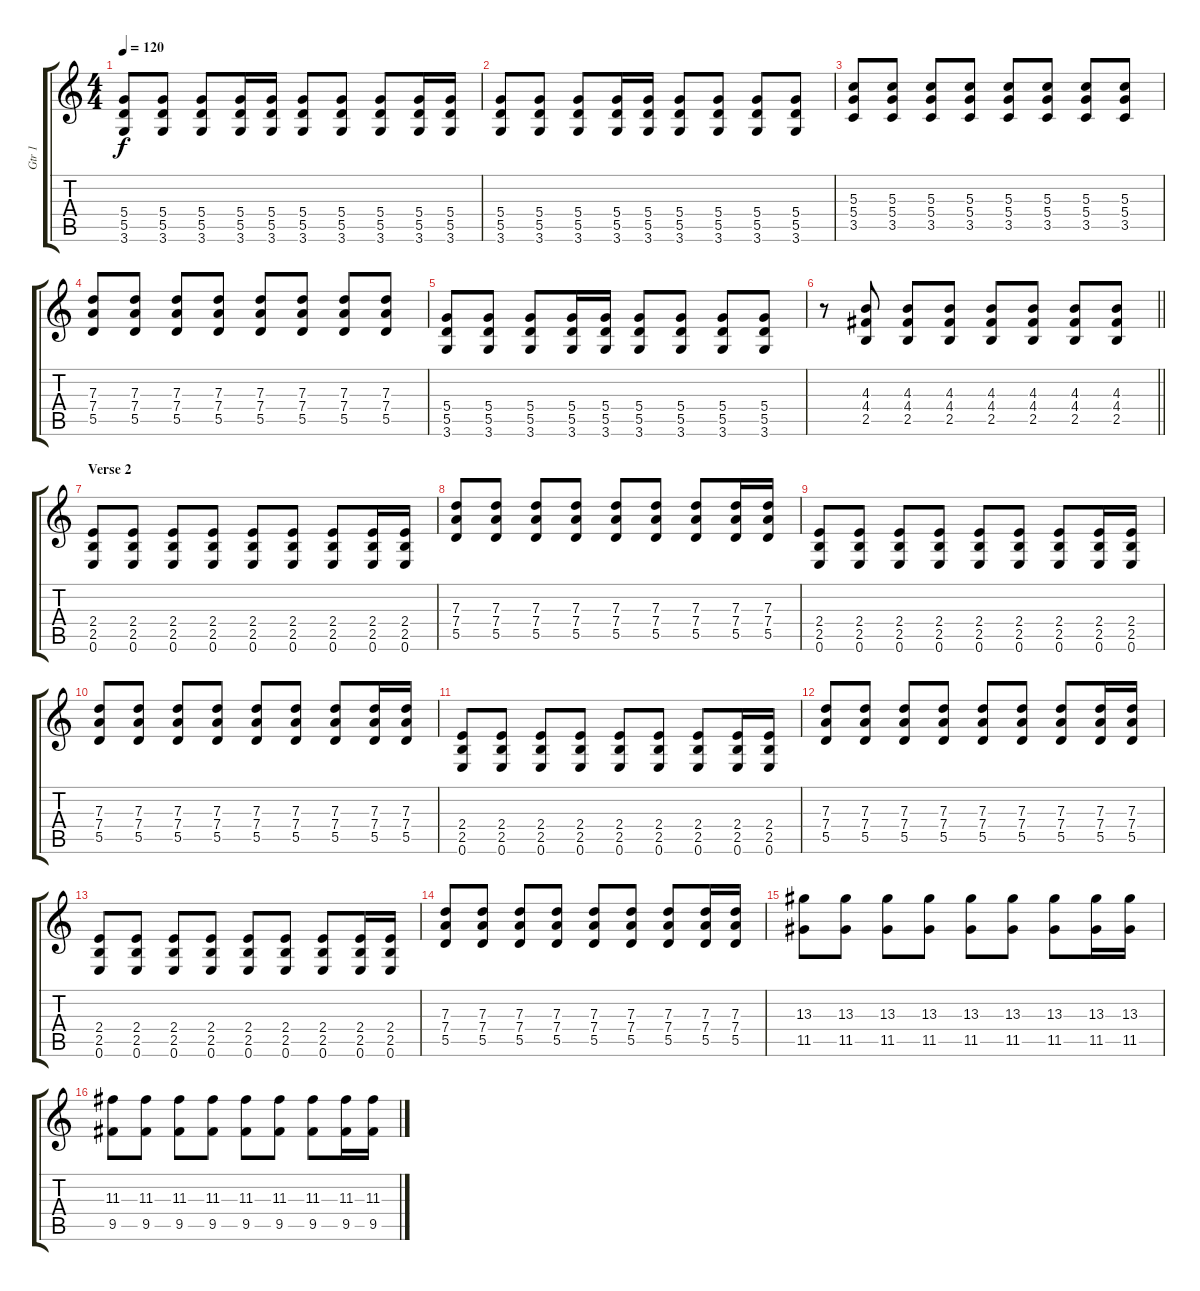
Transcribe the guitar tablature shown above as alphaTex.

\track ("Gtr 1" "Gtr 1") {instrument overdrivenguitar}
\staff {score tabs}
\tuning (E4 B3 G3 D3 A2 E2) {hide}
\ts (4 4)
\tempo 120
\clef g2
\ks c
(5.4 5.5 3.6).8{dy f} (5.4 5.5 3.6).8 (5.4 5.5 3.6).8 (5.4 5.5 3.6).16 (5.4 5.5 3.6).16 (5.4 5.5 3.6).8 (5.4 5.5 3.6).8 (5.4 5.5 3.6).8 (5.4 5.5 3.6).16 (5.4 5.5 3.6).16 |
(5.4 5.5 3.6).8 (5.4 5.5 3.6).8 (5.4 5.5 3.6).8 (5.4 5.5 3.6).16 (5.4 5.5 3.6).16 (5.4 5.5 3.6).8 (5.4 5.5 3.6).8 (5.4 5.5 3.6).8 (5.4 5.5 3.6).8 |
(5.3 5.4 3.5).8 (5.3 5.4 3.5).8 (5.3 5.4 3.5).8 (5.3 5.4 3.5).8 (5.3 5.4 3.5).8 (5.3 5.4 3.5).8 (5.3 5.4 3.5).8 (5.3 5.4 3.5).8 |
(7.3 7.4 5.5).8 (7.3 7.4 5.5).8 (7.3 7.4 5.5).8 (7.3 7.4 5.5).8 (7.3 7.4 5.5).8 (7.3 7.4 5.5).8 (7.3 7.4 5.5).8 (7.3 7.4 5.5).8 |
(5.4 5.5 3.6).8 (5.4 5.5 3.6).8 (5.4 5.5 3.6).8 (5.4 5.5 3.6).16 (5.4 5.5 3.6).16 (5.4 5.5 3.6).8 (5.4 5.5 3.6).8 (5.4 5.5 3.6).8 (5.4 5.5 3.6).8 |
\barLineRight lightlight
r.8 (4.3 4.4 2.5).8 (4.3 4.4 2.5).8 (4.3 4.4 2.5).8 (4.3 4.4 2.5).8 (4.3 4.4 2.5).8 (4.3 4.4 2.5).8 (4.3 4.4 2.5).8 |
\section ("" "Verse 2")
(2.4 2.5 0.6).8 (2.4 2.5 0.6).8 (2.4 2.5 0.6).8 (2.4 2.5 0.6).8 (2.4 2.5 0.6).8 (2.4 2.5 0.6).8 (2.4 2.5 0.6).8 (2.4 2.5 0.6).16 (2.4 2.5 0.6).16 |
(7.3 7.4 5.5).8 (7.3 7.4 5.5).8 (7.3 7.4 5.5).8 (7.3 7.4 5.5).8 (7.3 7.4 5.5).8 (7.3 7.4 5.5).8 (7.3 7.4 5.5).8 (7.3 7.4 5.5).16 (7.3 7.4 5.5).16 |
(2.4 2.5 0.6).8 (2.4 2.5 0.6).8 (2.4 2.5 0.6).8 (2.4 2.5 0.6).8 (2.4 2.5 0.6).8 (2.4 2.5 0.6).8 (2.4 2.5 0.6).8 (2.4 2.5 0.6).16 (2.4 2.5 0.6).16 |
(7.3 7.4 5.5).8 (7.3 7.4 5.5).8 (7.3 7.4 5.5).8 (7.3 7.4 5.5).8 (7.3 7.4 5.5).8 (7.3 7.4 5.5).8 (7.3 7.4 5.5).8 (7.3 7.4 5.5).16 (7.3 7.4 5.5).16 |
(2.4 2.5 0.6).8 (2.4 2.5 0.6).8 (2.4 2.5 0.6).8 (2.4 2.5 0.6).8 (2.4 2.5 0.6).8 (2.4 2.5 0.6).8 (2.4 2.5 0.6).8 (2.4 2.5 0.6).16 (2.4 2.5 0.6).16 |
(7.3 7.4 5.5).8 (7.3 7.4 5.5).8 (7.3 7.4 5.5).8 (7.3 7.4 5.5).8 (7.3 7.4 5.5).8 (7.3 7.4 5.5).8 (7.3 7.4 5.5).8 (7.3 7.4 5.5).16 (7.3 7.4 5.5).16 |
(2.4 2.5 0.6).8 (2.4 2.5 0.6).8 (2.4 2.5 0.6).8 (2.4 2.5 0.6).8 (2.4 2.5 0.6).8 (2.4 2.5 0.6).8 (2.4 2.5 0.6).8 (2.4 2.5 0.6).16 (2.4 2.5 0.6).16 |
(7.3 7.4 5.5).8 (7.3 7.4 5.5).8 (7.3 7.4 5.5).8 (7.3 7.4 5.5).8 (7.3 7.4 5.5).8 (7.3 7.4 5.5).8 (7.3 7.4 5.5).8 (7.3 7.4 5.5).16 (7.3 7.4 5.5).16 |
(13.3 11.5).8 (13.3 11.5).8 (13.3 11.5).8 (13.3 11.5).8 (13.3 11.5).8 (13.3 11.5).8 (13.3 11.5).8 (13.3 11.5).16 (13.3 11.5).16 |
(11.3 9.5).8 (11.3 9.5).8 (11.3 9.5).8 (11.3 9.5).8 (11.3 9.5).8 (11.3 9.5).8 (11.3 9.5).8 (11.3 9.5).16 (11.3 9.5).16
